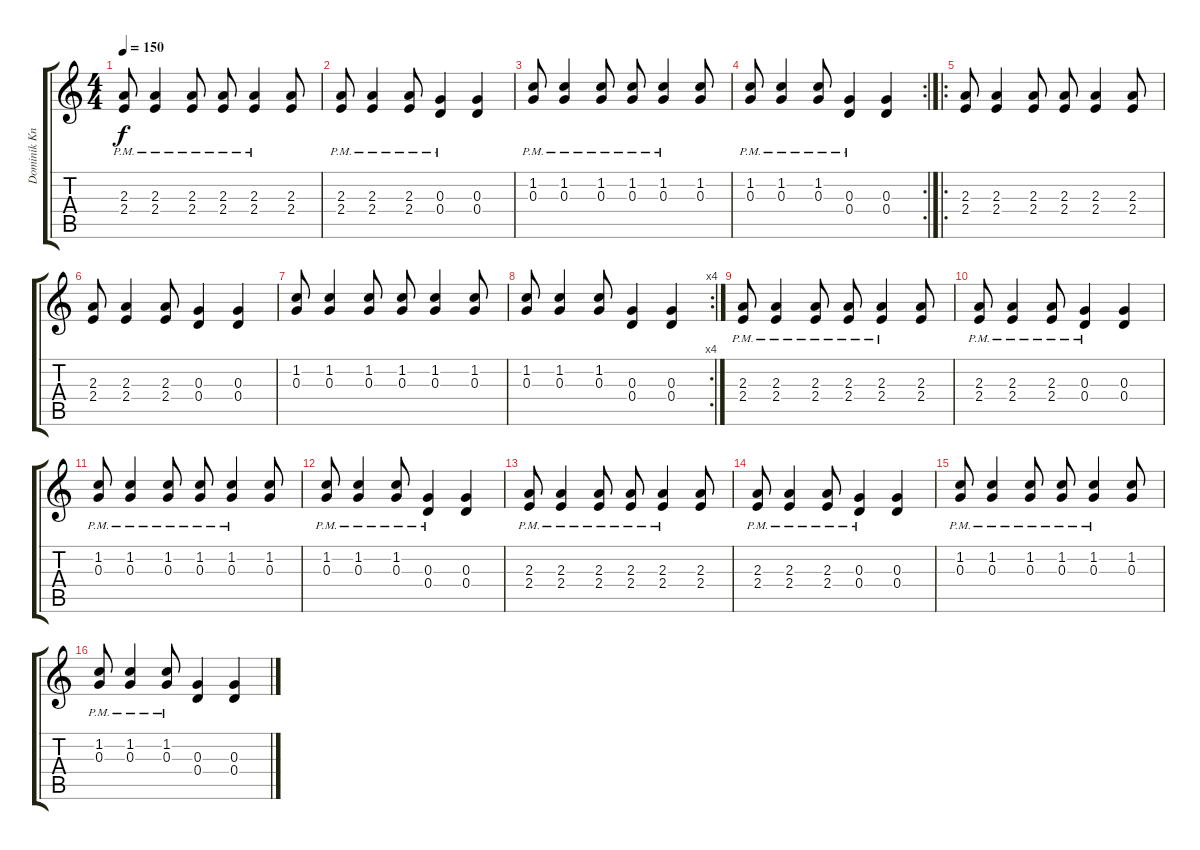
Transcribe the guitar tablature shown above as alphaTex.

\track ("Dominik Knorr" "Dominik Kn") {instrument distortionguitar}
\staff {score tabs}
\tuning (E4 B3 G3 D3 A2 E2) {hide}
\ts (4 4)
\tempo 150
\clef g2
\ks c
(2.3{pm} 2.4{pm}).8{dy f instrument distortionguitar} (2.3{pm} 2.4{pm}).4 (2.3{pm} 2.4{pm}).8 (2.3{pm} 2.4{pm}).8 (2.3{pm} 2.4{pm}).4 (2.3 2.4).8 |
(2.3 2.4{pm}).8 (2.3{pm} 2.4{pm}).4 (2.3{pm} 2.4{pm}).8 (0.3{pm} 0.4{pm}).4 (0.3 0.4).4 |
(1.2{pm} 0.3{pm}).8 (1.2{pm} 0.3{pm}).4 (1.2{pm} 0.3{pm}).8 (1.2{pm} 0.3{pm}).8 (1.2{pm} 0.3{pm}).4 (1.2 0.3).8 |
\rc 2
(1.2{pm} 0.3{pm}).8 (1.2{pm} 0.3{pm}).4 (1.2{pm} 0.3{pm}).8 (0.3{pm} 0.4{pm}).4 (0.3 0.4).4 |
\ro
(2.3 2.4).8 (2.3 2.4).4 (2.3 2.4).8 (2.3 2.4).8 (2.3 2.4).4 (2.3 2.4).8 |
(2.3 2.4).8 (2.3 2.4).4 (2.3 2.4).8 (0.3 0.4).4 (0.3 0.4).4 |
(1.2 0.3).8 (1.2 0.3).4 (1.2 0.3).8 (1.2 0.3).8 (1.2 0.3).4 (1.2 0.3).8 |
\rc 4
(1.2 0.3).8 (1.2 0.3).4 (1.2 0.3).8 (0.3 0.4).4 (0.3 0.4).4 |
(2.3{pm} 2.4{pm}).8 (2.3{pm} 2.4{pm}).4 (2.3{pm} 2.4{pm}).8 (2.3{pm} 2.4{pm}).8 (2.3{pm} 2.4{pm}).4 (2.3 2.4).8 |
(2.3 2.4{pm}).8 (2.3{pm} 2.4{pm}).4 (2.3{pm} 2.4{pm}).8 (0.3{pm} 0.4{pm}).4 (0.3 0.4).4 |
(1.2{pm} 0.3{pm}).8 (1.2{pm} 0.3{pm}).4 (1.2{pm} 0.3{pm}).8 (1.2{pm} 0.3{pm}).8 (1.2{pm} 0.3{pm}).4 (1.2 0.3).8 |
(1.2{pm} 0.3{pm}).8 (1.2{pm} 0.3{pm}).4 (1.2{pm} 0.3{pm}).8 (0.3{pm} 0.4{pm}).4 (0.3 0.4).4 |
(2.3{pm} 2.4{pm}).8 (2.3{pm} 2.4{pm}).4 (2.3{pm} 2.4{pm}).8 (2.3{pm} 2.4{pm}).8 (2.3{pm} 2.4{pm}).4 (2.3 2.4).8 |
(2.3 2.4{pm}).8 (2.3{pm} 2.4{pm}).4 (2.3{pm} 2.4{pm}).8 (0.3{pm} 0.4{pm}).4 (0.3 0.4).4 |
(1.2{pm} 0.3{pm}).8 (1.2{pm} 0.3{pm}).4 (1.2{pm} 0.3{pm}).8 (1.2{pm} 0.3{pm}).8 (1.2{pm} 0.3{pm}).4 (1.2 0.3).8 |
(1.2{pm} 0.3{pm}).8 (1.2{pm} 0.3{pm}).4 (1.2{pm} 0.3{pm}).8 (0.3 0.4).4 (0.3 0.4).4
